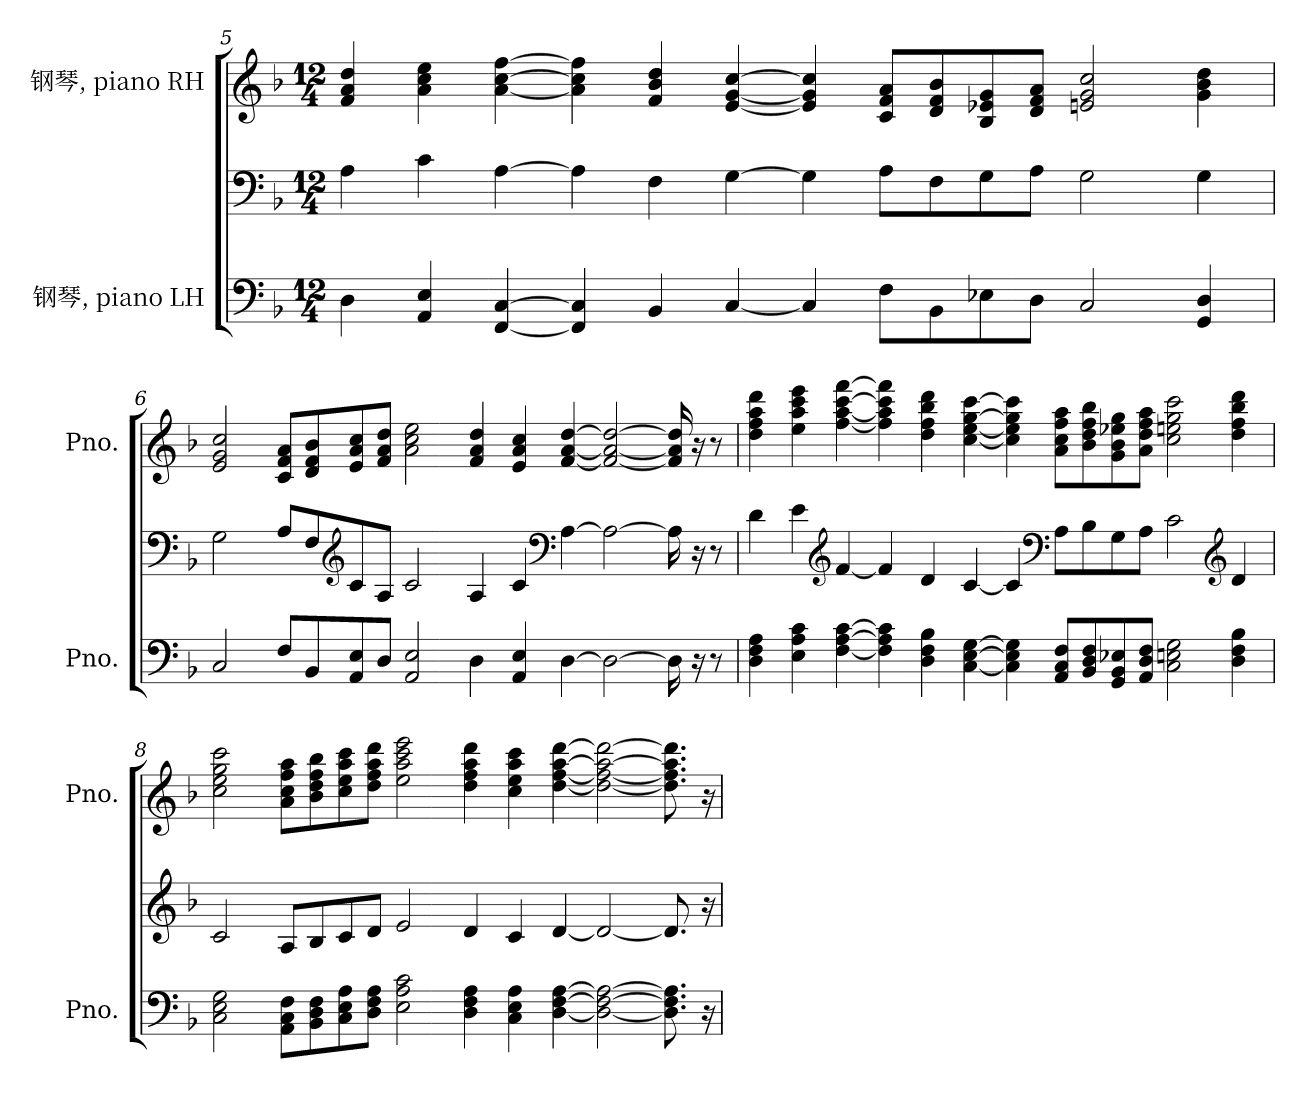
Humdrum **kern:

**kern	**kern	**kern
*part2	*part2	*part1
*staff3	*staff2	*staff1
*I"钢琴, piano LH	*	*I"钢琴, piano RH
*I'Pno.	*	*I'Pno.
*clefF4	*clefF4	*clefG2
*k[b-]	*k[b-]	*k[b-]
*M12/4	*M12/4	*M12/4
*MM55	*MM55	*MM55
=5	=5	=5
4D\	4A\	4f/ 4a/ 4dd/
*	*	*MM56
4AA/ 4E/	4c\	4a\ 4cc\ 4ee\
[4FF/ [4C/	[4A\	[4a\ [4cc\ [4ff\
4FF/] 4C/]	4A\]	4a\] 4cc\] 4ff\]
4BB-/	4F\	4f/ 4b-/ 4dd/
[4C/	[4G\	[4e/ [4g/ [4cc/
4C/]	4G\]	4e/] 4g/] 4cc/]
8F\L	8A\L	8c/ 8f/ 8a/L
8BB-\	8F\	8d/ 8f/ 8b-/
8E-X\	8G\	8B-/ 8e-X/ 8g/
8D\J	8A\J	8d/ 8f/ 8a/J
2C/	2G\	2en/ 2g/ 2cc/
4GG/ 4D/	4G\	4g\ 4b-\ 4dd\
!!LO:LB:g=z
=6	=6	=6
2C/	2G\	2e/ 2g/ 2cc/
8F/L	8A/L	8c/ 8f/ 8a/L
8BB-/	8F/	8d/ 8f/ 8b-/
*	*clefG2	*
8AA/ 8E/	8c/	8e/ 8a/ 8cc/
8D/J	8A/J	8f/ 8a/ 8dd/J
2AA/ 2E/	2c/	2a\ 2cc\ 2ee\
4D\	4A/	4f/ 4a/ 4dd/
4AA/ 4E/	4c/	4e/ 4a/ 4cc/
*	*clefF4	*
[4D\	[4A\	[4f/ [4a/ [4dd/
2D\_	2A\_	2f/_ 2a/_ 2dd/_
16D\]	16A\]	16f/] 16a/] 16dd/]
16r	16r	16r
8r	8r	8r
=7	=7	=7
*	*	*MM55
4D\ 4F\ 4A\	4d\	4dd\ 4ff\ 4aa\ 4ddd\
4E\ 4A\ 4c\	4e\	4ee\ 4aa\ 4ccc\ 4eee\
*	*clefG2	*
[4F\ [4A\ [4c\	[4f/	[4ff\ [4aa\ [4ccc\ [4fff\
4F\] 4A\] 4c\]	4f/]	4ff\] 4aa\] 4ccc\] 4fff\]
4D\ 4F\ 4B-\	4d/	4dd\ 4ff\ 4bb-\ 4ddd\
[4C\ [4E\ [4G\	[4c/	[4cc\ [4ee\ [4gg\ [4ccc\
4C\] 4E\] 4G\]	4c/]	4cc\] 4ee\] 4gg\] 4ccc\]
*	*clefF4	*
8AA/ 8C/ 8F/L	8A\L	8a\ 8cc\ 8ff\ 8aa\L
8BB-/ 8D/ 8F/	8B-\	8b-\ 8dd\ 8ff\ 8bb-\
8GG/ 8BB-/ 8E-X/	8G\	8g\ 8b-\ 8ee-X\ 8gg\
8AA/ 8D/ 8F/J	8A\J	8a\ 8dd\ 8ff\ 8aa\J
2C\ 2En\ 2G\	2c\	2cc\ 2een\ 2gg\ 2ccc\
*	*clefG2	*
4D\ 4F\ 4B-\	4d/	4dd\ 4ff\ 4bb-\ 4ddd\
!!LO:PB:g=z
=8	=8	=8
2C\ 2E\ 2G\	2c/	2cc\ 2ee\ 2gg\ 2ccc\
8AA\ 8C\ 8F\L	8A/L	8a\ 8cc\ 8ff\ 8aa\L
8BB-\ 8D\ 8F\	8B-/	8b-\ 8dd\ 8ff\ 8bb-\
8C\ 8E\ 8A\	8c/	8cc\ 8ee\ 8aa\ 8ccc\
8D\ 8F\ 8A\J	8d/J	8dd\ 8ff\ 8aa\ 8ddd\J
2E\ 2A\ 2c\	2e/	2ee\ 2aa\ 2ccc\ 2eee\
4D\ 4F\ 4A\	4d/	4dd\ 4ff\ 4aa\ 4ddd\
4C\ 4E\ 4A\	4c/	4cc\ 4ee\ 4aa\ 4ccc\
[4D\ [4F\ [4A\	[4d/	[4dd\ [4ff\ [4aa\ [4ddd\
*	*	*MM54
2D\_ 2F\_ 2A\_	2d/_	2dd\_ 2ff\_ 2aa\_ 2ddd\_
8.D\] 8.F\] 8.A\]	8.d/]	8.dd\] 8.ff\] 8.aa\] 8.ddd\]
16r	16r	16r
=	=	=
*-	*-	*-
